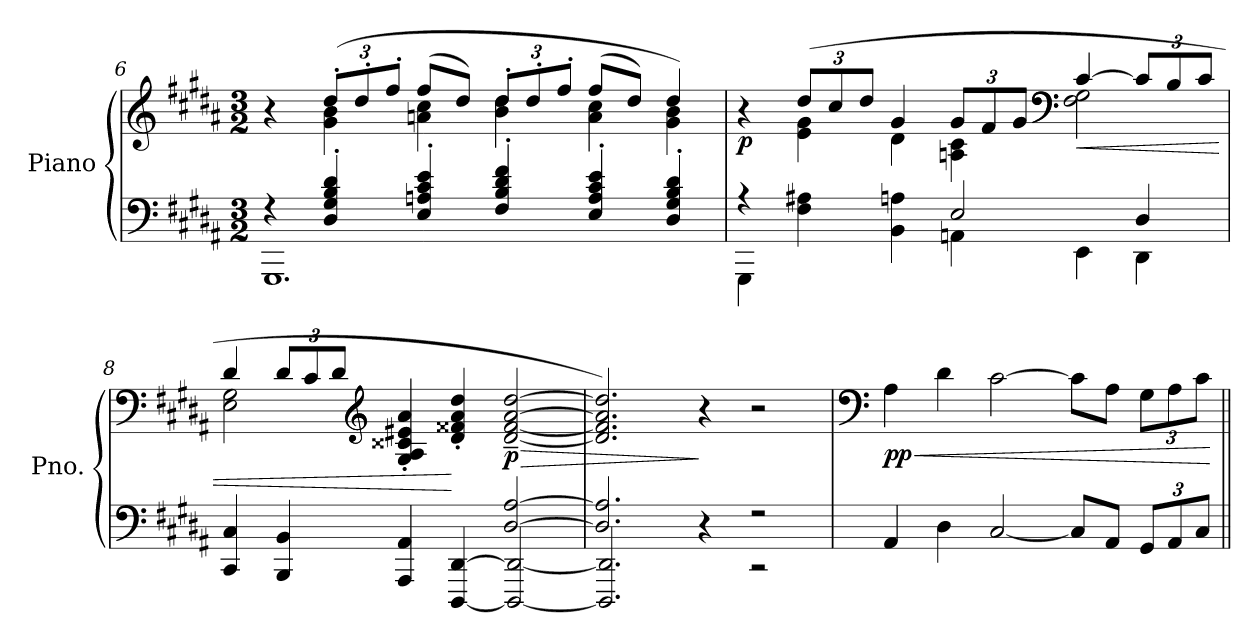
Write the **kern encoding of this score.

**kern	**kern	**dynam
*part1	*part1	*part1
*staff2	*staff1	*staff1/2
*I"Piano	*	*
*I'Pno.	*	*
*clefF4	*clefG2	*
*k[f#c#g#d#a#]	*k[f#c#g#d#a#]	*
*M3/2	*M3/2	*
=6	=6	=6
*^	*^	*
4r	1.GGG#	4r	4ryy	.
*	*	*Xbrackettup	*	*
!	!	!	!	!LO:DY:b
!	!	!	!	!LO:DY:n=1:b
4D#/' 4G#/' 4B/' 4d#/'	.	(>12dd#'/L	4g#\ 4b\	other-dynamics p
.	.	12dd#'/	.	.
.	.	12ff#'/J	.	.
4E/' 4An/' 4c#/' 4e/'	.	(>8ff#/L	4an\ 4cc#\	.
.	.	8dd#/J)	.	.
4F#/' 4B/' 4d#/' 4f#/'	.	12dd#'/L	4b\ 4dd#\	.
.	.	12dd#'/	.	.
.	.	12ff#'/J	.	.
4E/' 4A/' 4c#/' 4e/'	.	(>8ff#/L	4a\ 4cc#\	.
.	.	8dd#/J)	.	.
4D#/' 4G#/' 4B/' 4d#/'	.	4dd#/)	4g#\ 4b\	.
!!LO:LB:g=z	!!
=7	=7	=7	=7	=7
!	!	!	!	!LO:DY:b
4r	4GGG#\	4r	4ryy	p
4F#\ 4A#X\	2ryy	(>12dd#/L	4e\ 4g#\	.
.	.	12cc#/	.	.
.	.	12dd#/J	.	.
4BB\ 4An\	.	4g#/	4d#\	.
2E/	4AAn\	12g#/L	4An\ 4c#\	.
.	.	12f#/	.	.
.	.	12g#/J	.	.
*	*	*clefF4	*	*
!	!	!	!	!LO:HP:b
.	4EE\	[4c#/	2F#\ 2G#\	<
4D#/	4DD#\	12c#/L]	.	.
.	.	12B/	.	.
.	.	12c#/J	.	.
=8	=8	=8	=8	=8
4CC#/ 4C#/	1ryy	4d#/	2E\ 2G#\	.
4BBB/ 4BB/	.	12d#/L	.	.
.	.	12c#/	.	.
.	.	12d#/J	.	.
*	*	*clefG2	*	*
4AAA#/ 4AA#/	.	4G#/' 4A#/' 4c##X/' 4e#X/' 4a#/'	1ryy	.
[4DDD#/ [4DD#/	.	4d#/' 4f##X/' 4a#/' 4dd#/'	.	[
!	!	!	!	!LO:HP:b
!	!	!	!	!LO:DY:n=1:b
[2D#/ [2A#/	2DDD#/_ 2DD#/_	[2d#/~ [2f##/~ [2a#/~ [2dd#/~	.	> p
*	*	*v	*v	*
=9	=9	=9	=9
2.D#/] 2.A#/]	2.DDD#/] 2.DD#/]	2.d#/] 2.f##/] 2.a#/] 2.dd#/])	.
4r	4ryy	4r	]
2r	2r	2r	.
*v	*v	*	*
!!LO:LB:g=z
=10	=10	=10
*	*clefF4	*
*^	*	*
!	!	!	!LO:HP:b
!	!	!	!LO:DY:n=1:b
*v	*v	*	*
4AA#/	4A#\	< pp
4D#\	4d#\	.
[2C#/	[2c#\	.
8C#/L]	8c#\L]	.
8AA#/J	8A#\J	.
*Xbrackettup	*	*
12GG#/L	12G#\L	.
12AA#/	12A#\	.
12C#/J	12c#\J	.
.	.	[
=||	=||	=||
*-	*-	*-
